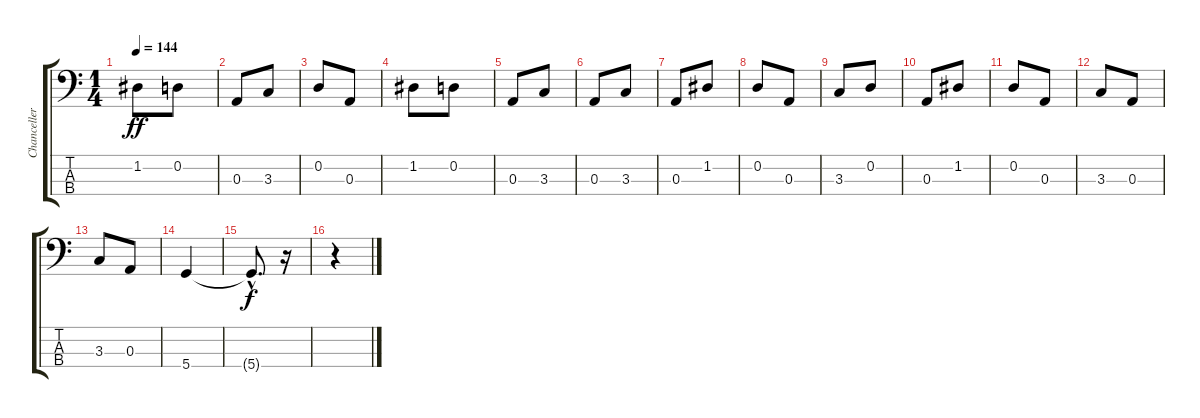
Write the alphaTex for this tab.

\track ("Chanceller" "Chanceller") {instrument electricbassfinger}
\staff {score tabs}
\tuning (G2 D2 A1 D1) {hide}
\ts (1 4)
\tempo 144
\clef f4
\ks c
1.2.8{dy ff} 0.2.8 |
0.3.8 3.3.8 |
0.2.8 0.3.8 |
1.2.8 0.2.8 |
0.3.8 3.3.8 |
0.3.8 3.3.8 |
0.3.8 1.2.8 |
0.2.8 0.3.8 |
3.3.8 0.2.8 |
0.3.8 1.2.8 |
0.2.8 0.3.8 |
3.3.8 0.3.8 |
3.3.8 0.3.8 |
5.4.4 |
5.4{hac t}.8{d dy f} r.16 |
r.4
